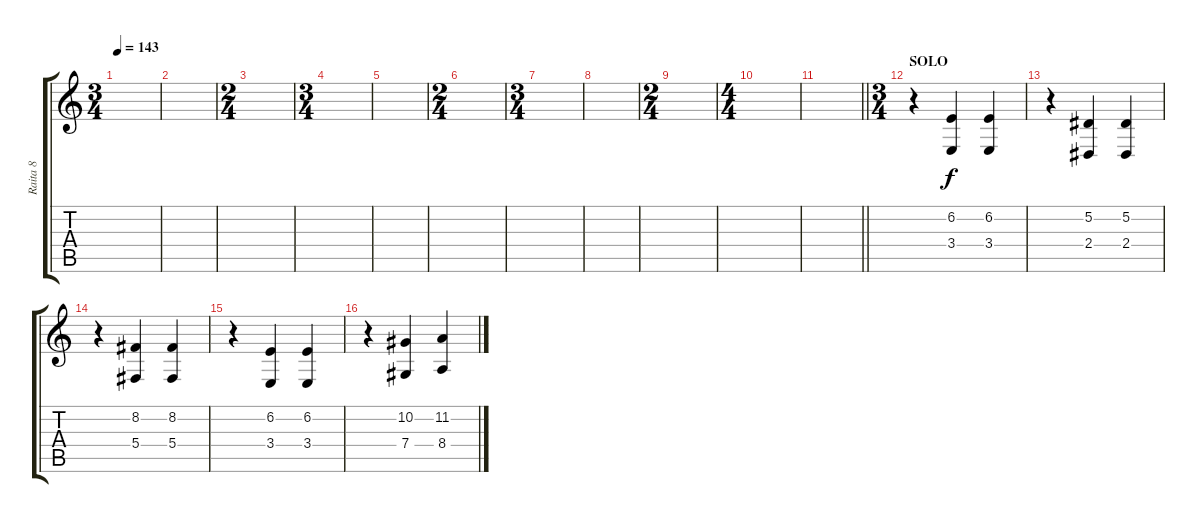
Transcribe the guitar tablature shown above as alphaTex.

\track ("Raita 8" "Raita 8") {instrument violin}
\staff {score tabs}
\tuning (Eb4 Bb3 Gb3 Db3 Ab2 Db2) {hide}
\ts (3 4)
\tempo 143
\clef g2
\ks c
|
|
\ts (2 4)
|
\ts (3 4)
|
|
\ts (2 4)
|
\ts (3 4)
|
|
\ts (2 4)
|
\ts (4 4)
|
\barLineRight lightlight
|
\ts (3 4)
\section ("" "SOLO")
r.4 (6.2 3.4).4 (6.2 3.4).4 |
r.4 (5.2 2.4).4 (5.2 2.4).4 |
r.4 (8.2 5.4).4 (8.2 5.4).4 |
r.4 (6.2 3.4).4 (6.2 3.4).4 |
r.4 (10.2 7.4).4 (11.2 8.4).4
